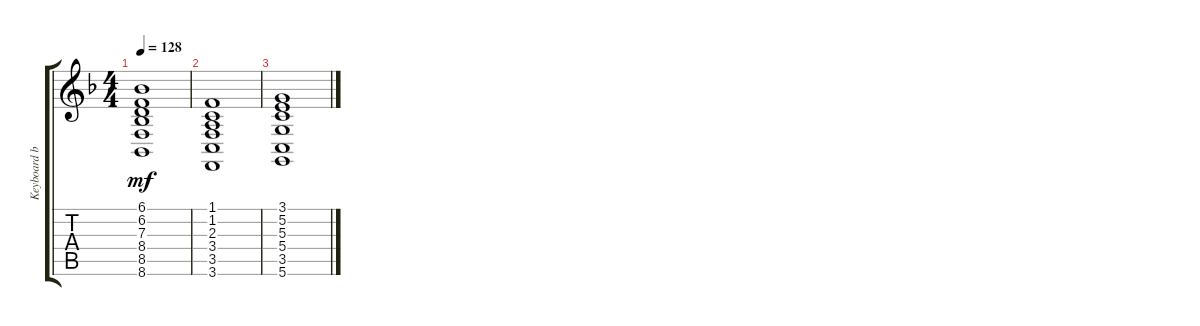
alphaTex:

\track ("Keyboard b" "Keyboard b") {instrument fx7echoes}
\staff {score tabs}
\tuning (E4 B3 G3 D3 A2 D2) {hide}
\ts (4 4)
\tempo 128
\clef g2
\ks f
(6.1 6.2 7.3 8.4 8.5 8.6).1{dy mf} |
(1.1 1.2 2.3 3.4 3.5 3.6).1 |
(3.1 5.2 5.3 5.4 3.5 5.6).1
